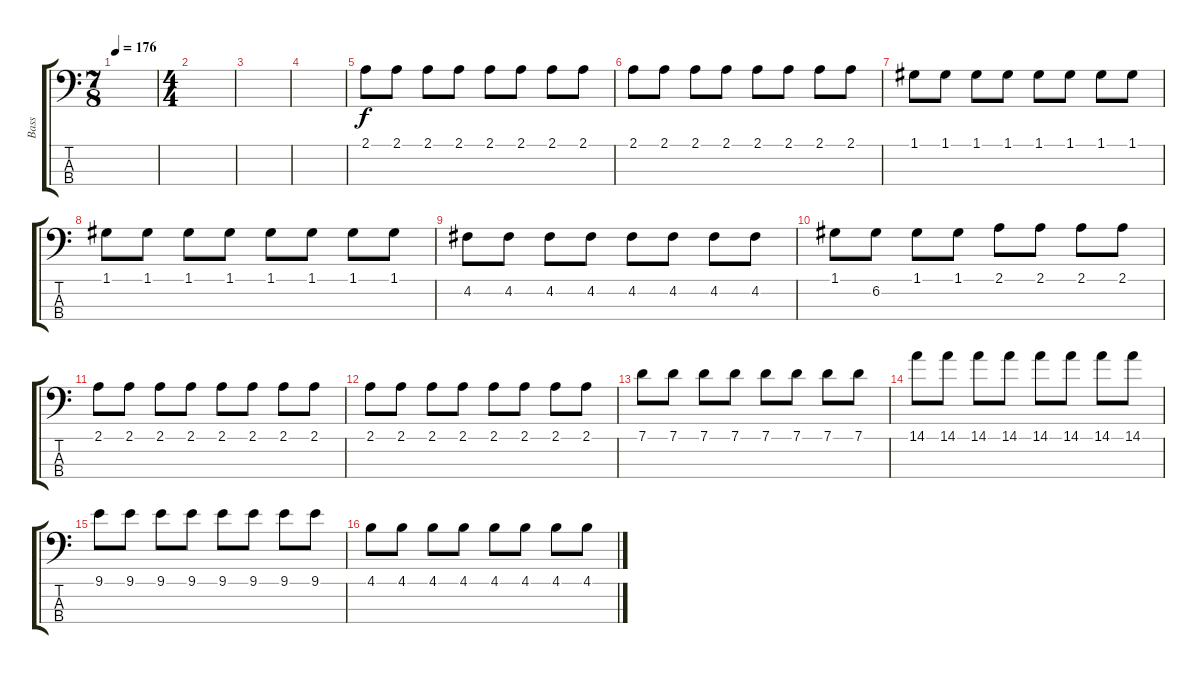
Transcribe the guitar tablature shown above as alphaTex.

\track ("Bass" "Bass") {instrument electricbasspick}
\staff {score tabs}
\tuning (G2 D2 A1 E1) {hide}
\ts (7 8)
\tempo 176
\clef f4
\ks c
|
\ts (4 4)
|
|
|
2.1.8 2.1.8 2.1.8 2.1.8 2.1.8 2.1.8 2.1.8 2.1.8 |
2.1.8 2.1.8 2.1.8 2.1.8 2.1.8 2.1.8 2.1.8 2.1.8 |
1.1.8 1.1.8 1.1.8 1.1.8 1.1.8 1.1.8 1.1.8 1.1.8 |
1.1.8 1.1.8 1.1.8 1.1.8 1.1.8 1.1.8 1.1.8 1.1.8 |
4.2.8 4.2.8 4.2.8 4.2.8 4.2.8 4.2.8 4.2.8 4.2.8 |
1.1.8 6.2.8 1.1.8 1.1.8 2.1.8 2.1.8 2.1.8 2.1.8 |
2.1.8 2.1.8 2.1.8 2.1.8 2.1.8 2.1.8 2.1.8 2.1.8 |
2.1.8 2.1.8 2.1.8 2.1.8 2.1.8 2.1.8 2.1.8 2.1.8 |
7.1.8 7.1.8 7.1.8 7.1.8 7.1.8 7.1.8 7.1.8 7.1.8 |
14.1.8 14.1.8 14.1.8 14.1.8 14.1.8 14.1.8 14.1.8 14.1.8 |
9.1.8 9.1.8 9.1.8 9.1.8 9.1.8 9.1.8 9.1.8 9.1.8 |
4.1.8 4.1.8 4.1.8 4.1.8 4.1.8 4.1.8 4.1.8 4.1.8
